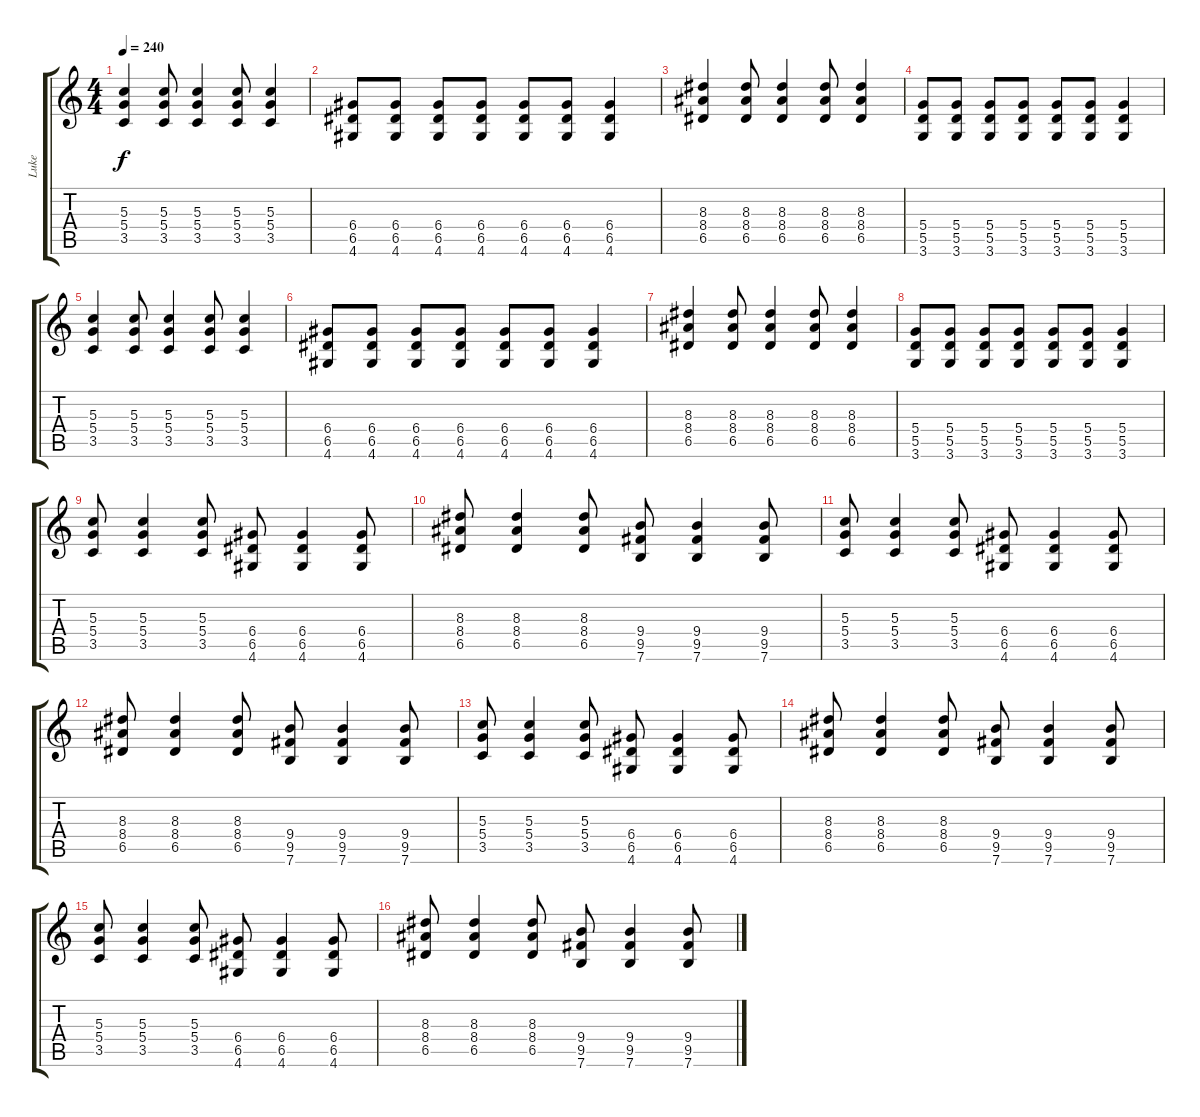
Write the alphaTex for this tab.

\track ("Luke" "Luke") {instrument distortionguitar}
\staff {score tabs}
\tuning (E4 B3 G3 D3 A2 E2) {hide}
\ts (4 4)
\tempo 240
\clef g2
\ks c
(5.3 5.4 3.5).4{dy f} (5.3 5.4 3.5).8 (5.3 5.4 3.5).4 (5.3 5.4 3.5).8 (5.3 5.4 3.5).4 |
(6.4 6.5 4.6).8 (6.4 6.5 4.6).8 (6.4 6.5 4.6).8 (6.4 6.5 4.6).8 (6.4 6.5 4.6).8 (6.4 6.5 4.6).8 (6.4 6.5 4.6).4 |
(8.3 8.4 6.5).4 (8.3 8.4 6.5).8 (8.3 8.4 6.5).4 (8.3 8.4 6.5).8 (8.3 8.4 6.5).4 |
(5.4 5.5 3.6).8 (5.4 5.5 3.6).8 (5.4 5.5 3.6).8 (5.4 5.5 3.6).8 (5.4 5.5 3.6).8 (5.4 5.5 3.6).8 (5.4 5.5 3.6).4 |
(5.3 5.4 3.5).4 (5.3 5.4 3.5).8 (5.3 5.4 3.5).4 (5.3 5.4 3.5).8 (5.3 5.4 3.5).4 |
(6.4 6.5 4.6).8 (6.4 6.5 4.6).8 (6.4 6.5 4.6).8 (6.4 6.5 4.6).8 (6.4 6.5 4.6).8 (6.4 6.5 4.6).8 (6.4 6.5 4.6).4 |
(8.3 8.4 6.5).4 (8.3 8.4 6.5).8 (8.3 8.4 6.5).4 (8.3 8.4 6.5).8 (8.3 8.4 6.5).4 |
(5.4 5.5 3.6).8 (5.4 5.5 3.6).8 (5.4 5.5 3.6).8 (5.4 5.5 3.6).8 (5.4 5.5 3.6).8 (5.4 5.5 3.6).8 (5.4 5.5 3.6).4 |
(5.3 5.4 3.5).8 (5.3 5.4 3.5).4 (5.3 5.4 3.5).8 (6.4 6.5 4.6).8 (6.4 6.5 4.6).4 (6.4 6.5 4.6).8 |
(8.3 8.4 6.5).8 (8.3 8.4 6.5).4 (8.3 8.4 6.5).8 (9.4 9.5 7.6).8 (9.4 9.5 7.6).4 (9.4 9.5 7.6).8 |
(5.3 5.4 3.5).8 (5.3 5.4 3.5).4 (5.3 5.4 3.5).8 (6.4 6.5 4.6).8 (6.4 6.5 4.6).4 (6.4 6.5 4.6).8 |
(8.3 8.4 6.5).8 (8.3 8.4 6.5).4 (8.3 8.4 6.5).8 (9.4 9.5 7.6).8 (9.4 9.5 7.6).4 (9.4 9.5 7.6).8 |
(5.3 5.4 3.5).8 (5.3 5.4 3.5).4 (5.3 5.4 3.5).8 (6.4 6.5 4.6).8 (6.4 6.5 4.6).4 (6.4 6.5 4.6).8 |
(8.3 8.4 6.5).8 (8.3 8.4 6.5).4 (8.3 8.4 6.5).8 (9.4 9.5 7.6).8 (9.4 9.5 7.6).4 (9.4 9.5 7.6).8 |
(5.3 5.4 3.5).8 (5.3 5.4 3.5).4 (5.3 5.4 3.5).8 (6.4 6.5 4.6).8 (6.4 6.5 4.6).4 (6.4 6.5 4.6).8 |
(8.3 8.4 6.5).8 (8.3 8.4 6.5).4 (8.3 8.4 6.5).8 (9.4 9.5 7.6).8 (9.4 9.5 7.6).4 (9.4 9.5 7.6).8
